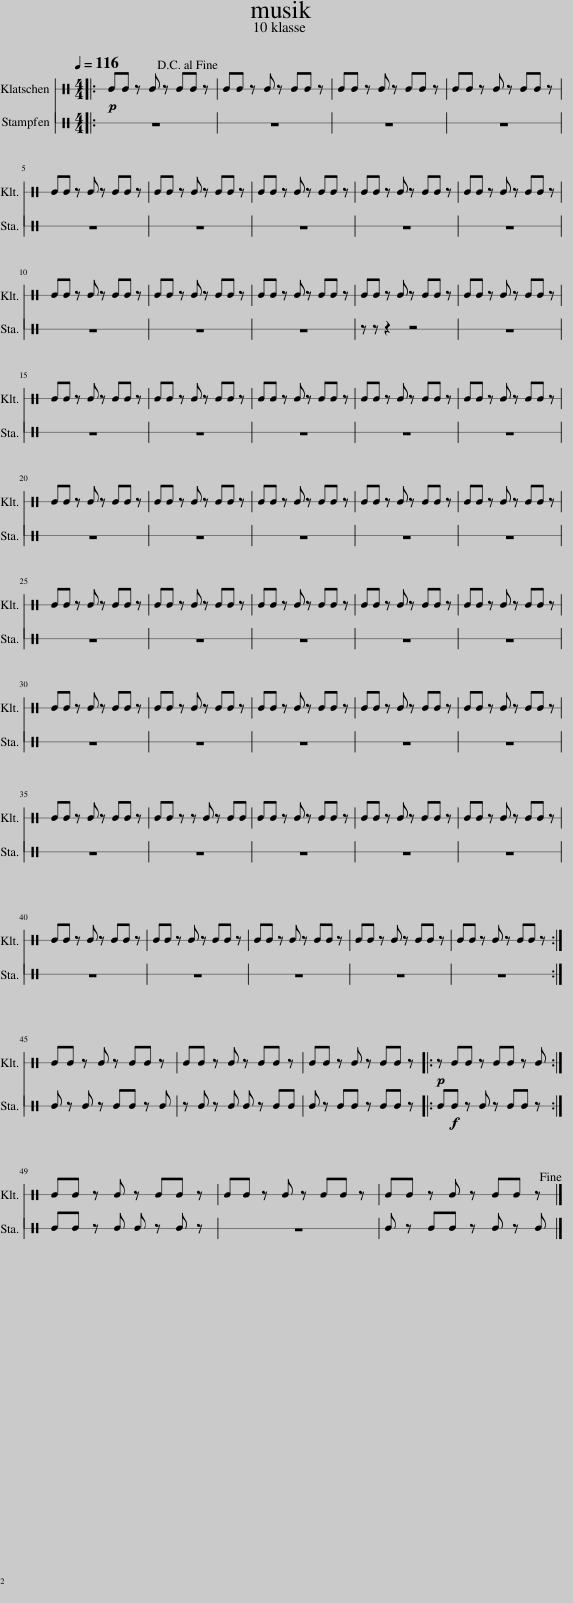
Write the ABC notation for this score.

X:1
%%score 1 2
L:1/8
Q:1/4=116
M:4/4
I:linebreak $
K:C
V:1 perc stafflines=1
K:none
V:2 perc stafflines=1
K:none
V:1
|:!p! EE z E z EE z!D.C.! | EE z E z EE z | EE z E z EE z | EE z E z EE z |$ EE z E z EE z | %5
 EE z E z EE z | EE z E z EE z | EE z E z EE z | EE z E z EE z |$ EE z E z EE z | %10
 EE z E z EE z | EE z E z EE z | EE z E z EE z | EE z E z EE z |$ EE z E z EE z | %15
 EE z E z EE z | EE z E z EE z | EE z E z EE z | EE z E z EE z |$ EE z E z EE z | %20
 EE z E z EE z | EE z E z EE z | EE z E z EE z | EE z E z EE z |$ EE z E z EE z | %25
 EE z E z EE z | EE z E z EE z | EE z E z EE z | EE z E z EE z |$ EE z E z EE z | %30
 EE z E z EE z | EE z E z EE z | EE z E z EE z | EE z E z EE z |$ EE z E z EE z | %35
 EE z z E z EE | EE z E z EE z | EE z E z EE z | EE z E z EE z |$ EE z E z EE z | %40
 EE z E z EE z | EE z E z EE z | EE z E z EE z | EE z E z EE z :|$ EE z E z EE z | %45
 EE z E z EE z | EE z E z EE z |:!p! z EE z EE z E :|$ EE z E z EE z | EE z E z EE z | %50
 EE z E z EE z!fine! |] %51
V:2
|: z8 | z8 | z8 | z8 |$ z8 | %5
 z8 | z8 | z8 | z8 |$ z8 | %10
 z8 | z8 | z z z2 z4 | z8 |$ z8 | %15
 z8 | z8 | z8 | z8 |$ z8 | %20
 z8 | z8 | z8 | z8 |$ z8 | %25
 z8 | z8 | z8 | z8 |$ z8 | %30
 z8 | z8 | z8 | z8 |$ z8 | %35
 z8 | z8 | z8 | z8 |$ z8 | %40
 z8 | z8 | z8 | z8 :|$ E z E z EE z E | %45
 z E z E E z EE | E z EE z EE z |: E!f!E z E z EE z :|$ EE z E E z E z | z8 | %50
 E z EE z E z E |] %51
